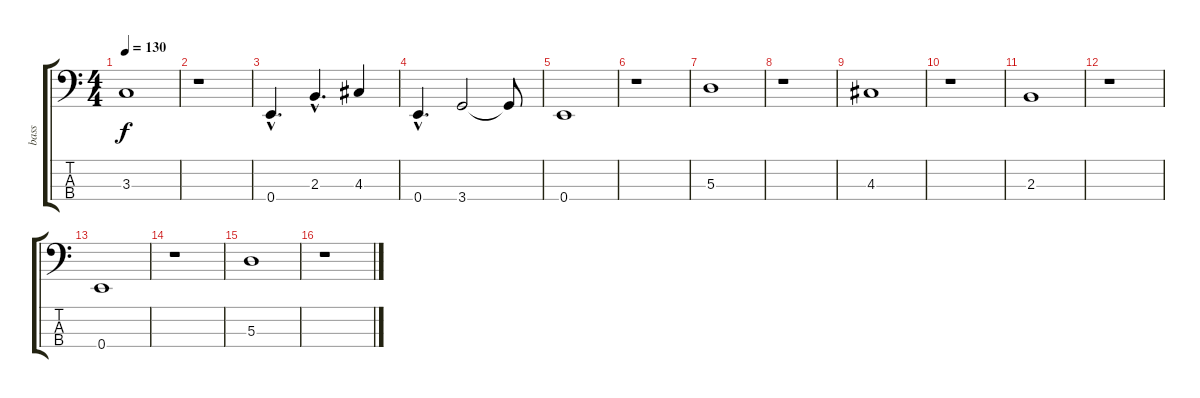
\track ("bass" "bass") {instrument slapbass2}
\staff {score tabs}
\tuning (G2 D2 A1 E1) {hide}
\ts (4 4)
\tempo 130
\clef f4
\ks c
3.3.1{dy f} |
r.1 |
0.4{hac}.4{d} 2.3{hac}.4{d} 4.3.4 |
0.4{hac}.4{d} 3.4.2 3.4{t}.8 |
0.4.1 |
r.1 |
5.3.1 |
r.1 |
4.3.1 |
r.1 |
2.3.1 |
r.1 |
0.4.1 |
r.1 |
5.3.1 |
r.1
